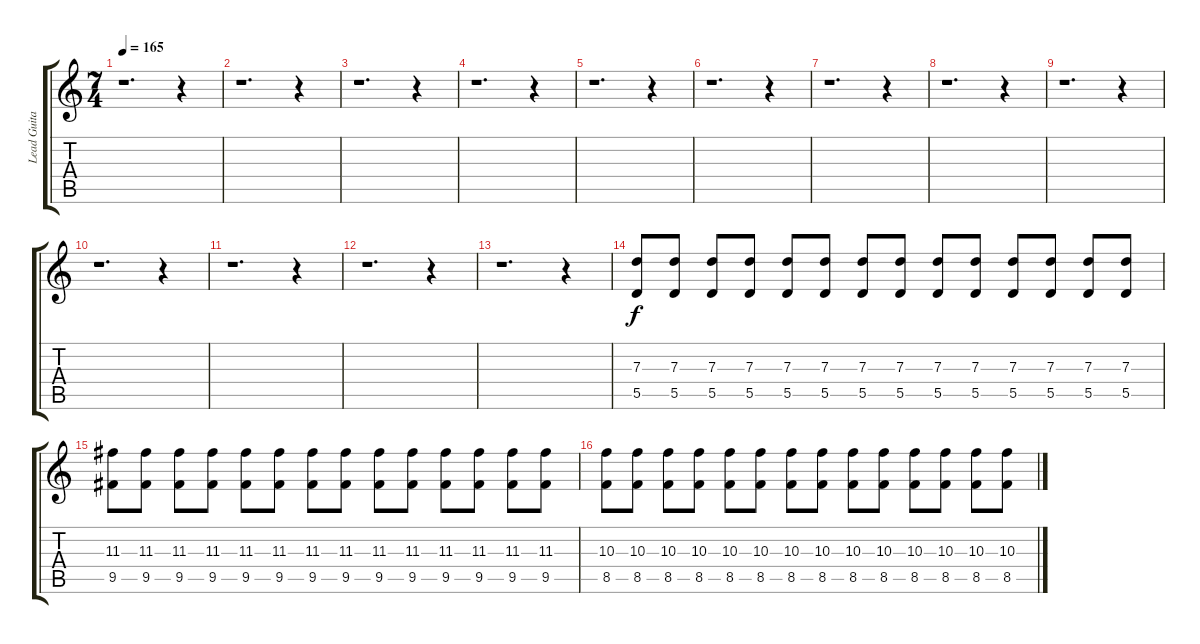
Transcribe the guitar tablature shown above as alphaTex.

\track ("Lead Guitar" "Lead Guita") {instrument distortionguitar}
\staff {score tabs}
\tuning (E4 B3 G3 D3 A2 D2) {hide}
\ts (7 4)
\tempo 165
\clef g2
\ks c
r.1{d dy f} r.4 |
r.1{d} r.4 |
r.1{d} r.4 |
r.1{d} r.4 |
r.1{d} r.4 |
r.1{d} r.4 |
r.1{d} r.4 |
r.1{d} r.4 |
r.1{d} r.4 |
r.1{d} r.4 |
r.1{d} r.4 |
r.1{d} r.4 |
r.1{d} r.4 |
(7.3 5.5).8 (7.3 5.5).8 (7.3 5.5).8 (7.3 5.5).8 (7.3 5.5).8 (7.3 5.5).8 (7.3 5.5).8 (7.3 5.5).8 (7.3 5.5).8 (7.3 5.5).8 (7.3 5.5).8 (7.3 5.5).8 (7.3 5.5).8 (7.3 5.5).8 |
(11.3 9.5).8 (11.3 9.5).8 (11.3 9.5).8 (11.3 9.5).8 (11.3 9.5).8 (11.3 9.5).8 (11.3 9.5).8 (11.3 9.5).8 (11.3 9.5).8 (11.3 9.5).8 (11.3 9.5).8 (11.3 9.5).8 (11.3 9.5).8 (11.3 9.5).8 |
(10.3 8.5).8 (10.3 8.5).8 (10.3 8.5).8 (10.3 8.5).8 (10.3 8.5).8 (10.3 8.5).8 (10.3 8.5).8 (10.3 8.5).8 (10.3 8.5).8 (10.3 8.5).8 (10.3 8.5).8 (10.3 8.5).8 (10.3 8.5).8 (10.3 8.5).8
